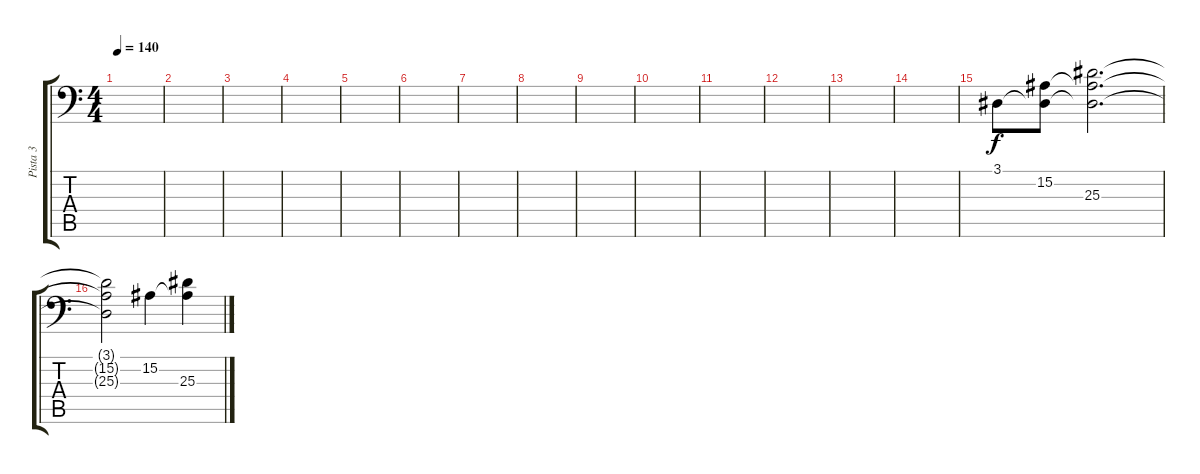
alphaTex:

\track ("Pista 3" "Pista 3") {instrument electricgrandpiano}
\staff {score tabs}
\tuning (C3 G2 D2 A1 E1 B0) {hide}
\ts (4 4)
\tempo 140
\clef f4
\ks c
|
|
|
|
|
|
|
|
|
|
|
|
|
|
3.1.8 (3.1{t} 15.2).8 (3.1{t} 15.2{t} 25.3).2{d} |
(3.1{t} 15.2{t} 25.3{t}).2 15.2.4 (15.2{t} 25.3).4
